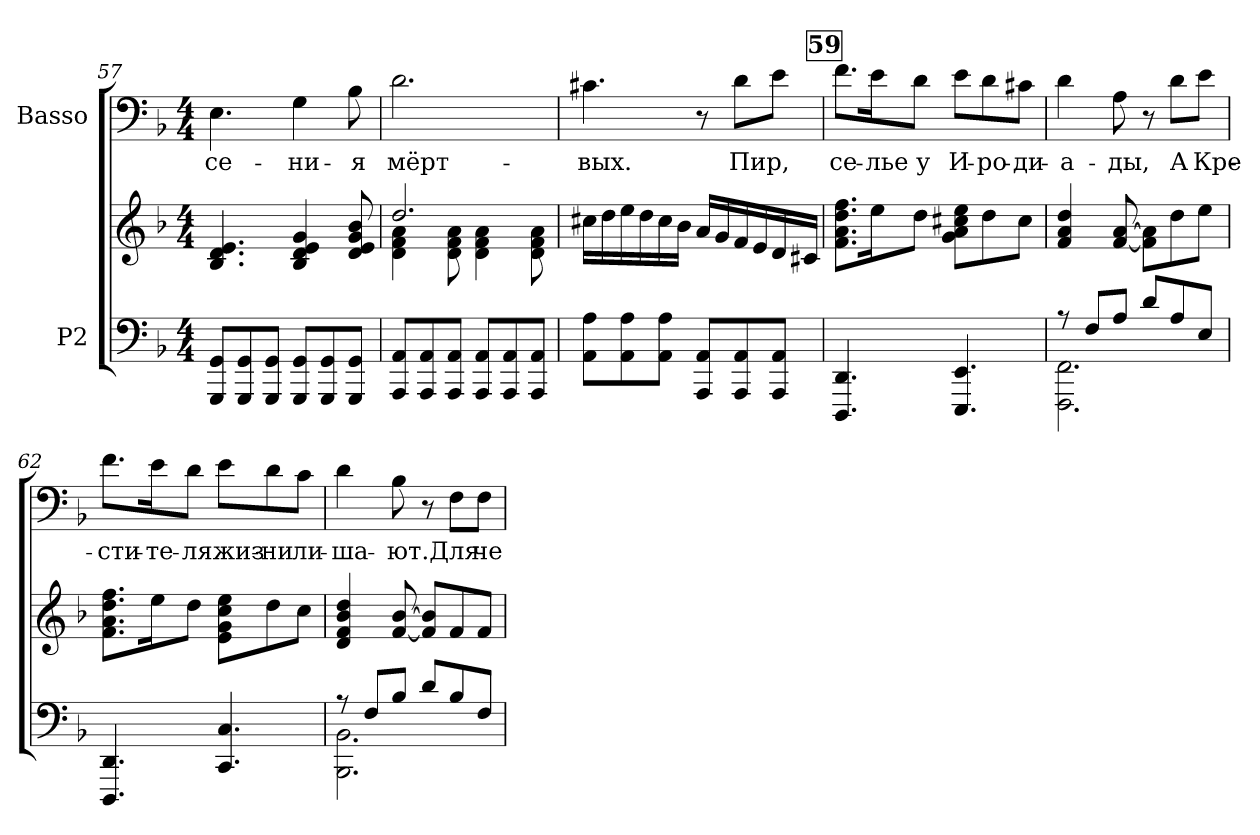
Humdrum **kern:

**kern	**kern	**kern	**text
*part2	*part2	*part1	*part1
*staff3	*staff2	*staff1	*staff1
*I"P2	*	*I"Basso	*
!!LO:PB:g=z
*clefF4	*clefG2	*clefF4	*
*k[b-]	*k[b-]	*k[b-]	*
*d:	*d:	*d:	*
*M4/4	*M4/4	*M4/4	*
=57	=57	=57	=57
!	!	!	!LO:LY:b:color=#000000
8GGGi/ 8GGiL	4.B-i/ 4.di 4.ei	4.Ei\	-се-
8GGGi/ 8GGi	.	.	.
8GGGi/ 8GGiJ	.	.	.
!	!	!	!LO:LY:b:color=#000000
8GGGi/ 8GGiL	4B-i/ 4di 4ei 4gi	4Gi\	-ни-
8GGGi/ 8GGi	.	.	.
!	!	!	!LO:LY:b:color=#000000
8GGGi/ 8GGiJ	8di/ 8ei 8gi 8b-i	8B-i\	-я
=58	=58	=58	=58
*	*^	*	*
!	!	!	!	!LO:LY:b:color=#000000
8AAAi/ 8AAiL	2.ddi/	4di\ 4fi 4ai	2.di\	мёрт-
8AAAi/ 8AAi	.	.	.	.
8AAAi/ 8AAiJ	.	8di\ 8fi 8ai	.	.
8AAAi/ 8AAiL	.	4di\ 4fi 4ai	.	.
8AAAi/ 8AAi	.	.	.	.
8AAAi/ 8AAiJ	.	8di\ 8fi 8ai	.	.
*	*v	*v	*	*
=59	=59	=59	=59
*	*^	*	*
!	!	!	!	!LO:LY:b:color=#000000
*	*v	*v	*	*
8AAi\ 8AiL	16cc#Xi\LL	4.c#Xi\	-вых.
.	16ddi\	.	.
8AAi\ 8Ai	16eei\	.	.
.	16ddi\	.	.
8AAi\ 8AiJ	16cc#i\	.	.
.	16b-i\JJ	.	.
8AAAi/ 8AAiL	16ai/LL	8r	.
.	16gi/	.	.
!	!	!	!LO:LY:b:color=#000000
8AAAi/ 8AAi	16fi/	8di\L	Пир,
.	16ei/	.	.
8AAAi/ 8AAiJ	16di/	8ei\J	.
.	16c#Xi/JJ	.	.
!!LO:REH:place=s1:B:color=#000000:enc=box:fs=12.5566:t=59
=60	=60	=60	=60
!	!	!	!LO:LY:b:color=#000000
4.DDDi/ 4.DDi	8.fi\ 8.ai 8.ddi 8.ffiL	8.fi\L	се-
!	!	!	!LO:LY:b:color=#000000
.	16eei\K	16ei\K	-лье
!	!	!	!LO:LY:b:color=#000000
.	8ddi\J	8di\J	у
!	!	!	!LO:LY:b:color=#000000
4.EEEi/ 4.EEi	8gi\ 8ai 8cc#Xi 8eeiL	8ei\L	И-
!	!	!	!LO:LY:b:color=#000000
.	8ddi\	8di\	-ро-
!	!	!	!LO:LY:b:color=#000000
.	8cc#i\J	8c#Xi\J	-ди-
!!LO:LB:g=z
=61	=61	=61	=61
*^	*	*	*
!	!	!	!	!LO:LY:b:color=#000000
8r	2.FFFi\ 2.FFi	4fi/ 4ai 4ddi	4di\	-а-
8Fi/L	.	.	.	.
!	!	!	!	!LO:LY:b:color=#000000
8Ai/J	.	[<8fi/ [>8ai	8Ai\	-ды,
8di/L	.	8fi\] 8ai]L	8r	.
!	!	!	!	!LO:LY:b:color=#000000
8Ai/	.	8ddi\	8di\L	А
!	!	!	!	!LO:LY:b:color=#000000
8Ei/J	.	8eei\J	8ei\J	Кре-
*v	*v	*	*	*
=62	=62	=62	=62
!	!	!	!LO:LY:b:color=#000000
4.DDDi/ 4.DDi	8.fi\ 8.ai 8.ddi 8.ffiL	8.fi\L	-сти-
!	!	!	!LO:LY:b:color=#000000
.	16eei\K	16ei\K	-те-
!	!	!	!LO:LY:b:color=#000000
.	8ddi\J	8di\J	-ля
!	!	!	!LO:LY:b:color=#000000
4.CCi/ 4.Ci	8ei\ 8gi 8cci 8eeiL	8ei\L	жиз-
!	!	!	!LO:LY:b:color=#000000
.	8ddi\	8di\	-ни
!	!	!	!LO:LY:b:color=#000000
.	8cci\J	8ci\J	ли-
=63	=63	=63	=63
*^	*	*	*
!	!	!	!	!LO:LY:b:color=#000000
8r	2.BBB-i\ 2.BB-i	4di/ 4fi 4b-i 4ddi	4di\	-ша-
8Fi/L	.	.	.	.
!	!	!	!	!LO:LY:b:color=#000000
8B-i/J	.	[<8fi/ [>8b-i	8B-i\	-ют.
8di/L	.	8fi/] 8b-i]L	8r	.
!	!	!	!	!LO:LY:b:color=#000000
8B-i/	.	8fi/	8Fi\L	Для
!	!	!	!	!LO:LY:b:color=#000000
8Fi/J	.	8fi/J	8Fi\J	че-
*v	*v	*	*	*
=	=	=	=
*-	*-	*-	*-
